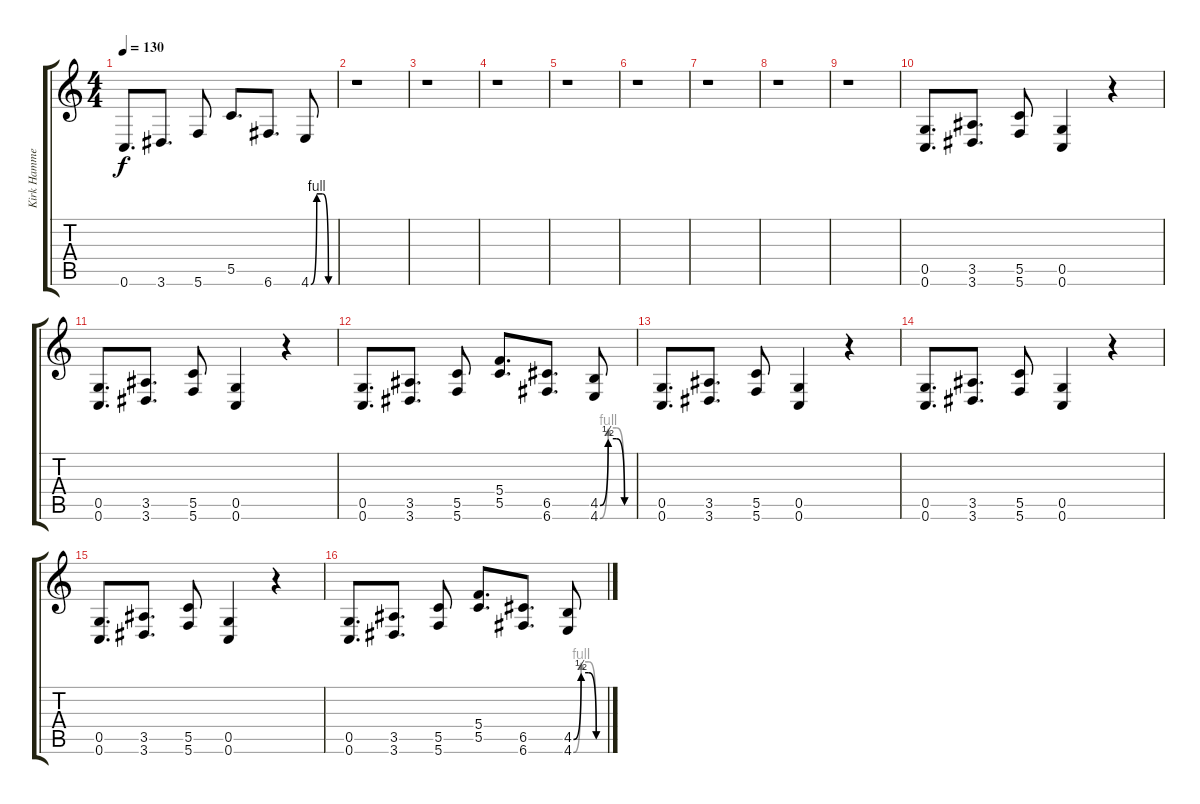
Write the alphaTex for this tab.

\track ("Kirk Hammet" "Kirk Hamme") {instrument overdrivenguitar}
\staff {score tabs}
\tuning (E4 C4 G3 C3 G2 C2) {hide}
\ts (4 4)
\tempo 130
\clef g2
\ks c
0.6.8{d dy f} 3.6.8{d} 5.6.8 5.5.8{d} 6.6.8{d} 4.6{be (custom 0 0 15 4 30 4 45 0 60 0)}.8 |
r.1 |
r.1 |
r.1 |
r.1 |
r.1 |
r.1 |
r.1 |
r.1 |
(0.5 0.6).8{d} (3.5 3.6).8{d} (5.5 5.6).8 (0.5 0.6).4 r.4 |
(0.5 0.6).8{d} (3.5 3.6).8{d} (5.5 5.6).8 (0.5 0.6).4 r.4 |
(0.5 0.6).8{d} (3.5 3.6).8{d} (5.5 5.6).8 (5.4 5.5).8{d} (6.5 6.6).8{d} (4.5{be (custom 0 0 15 2 30 2 45 0 60 0)} 4.6{be (custom 0 0 15 4 30 4 45 0 60 0)}).8 |
(0.5 0.6).8{d} (3.5 3.6).8{d} (5.5 5.6).8 (0.5 0.6).4 r.4 |
(0.5 0.6).8{d} (3.5 3.6).8{d} (5.5 5.6).8 (0.5 0.6).4 r.4 |
(0.5 0.6).8{d} (3.5 3.6).8{d} (5.5 5.6).8 (0.5 0.6).4 r.4 |
(0.5 0.6).8{d} (3.5 3.6).8{d} (5.5 5.6).8 (5.4 5.5).8{d} (6.5 6.6).8{d} (4.5{be (custom 0 0 15 2 30 2 45 0 60 0)} 4.6{be (custom 0 0 15 4 30 4 45 0 60 0)}).8
